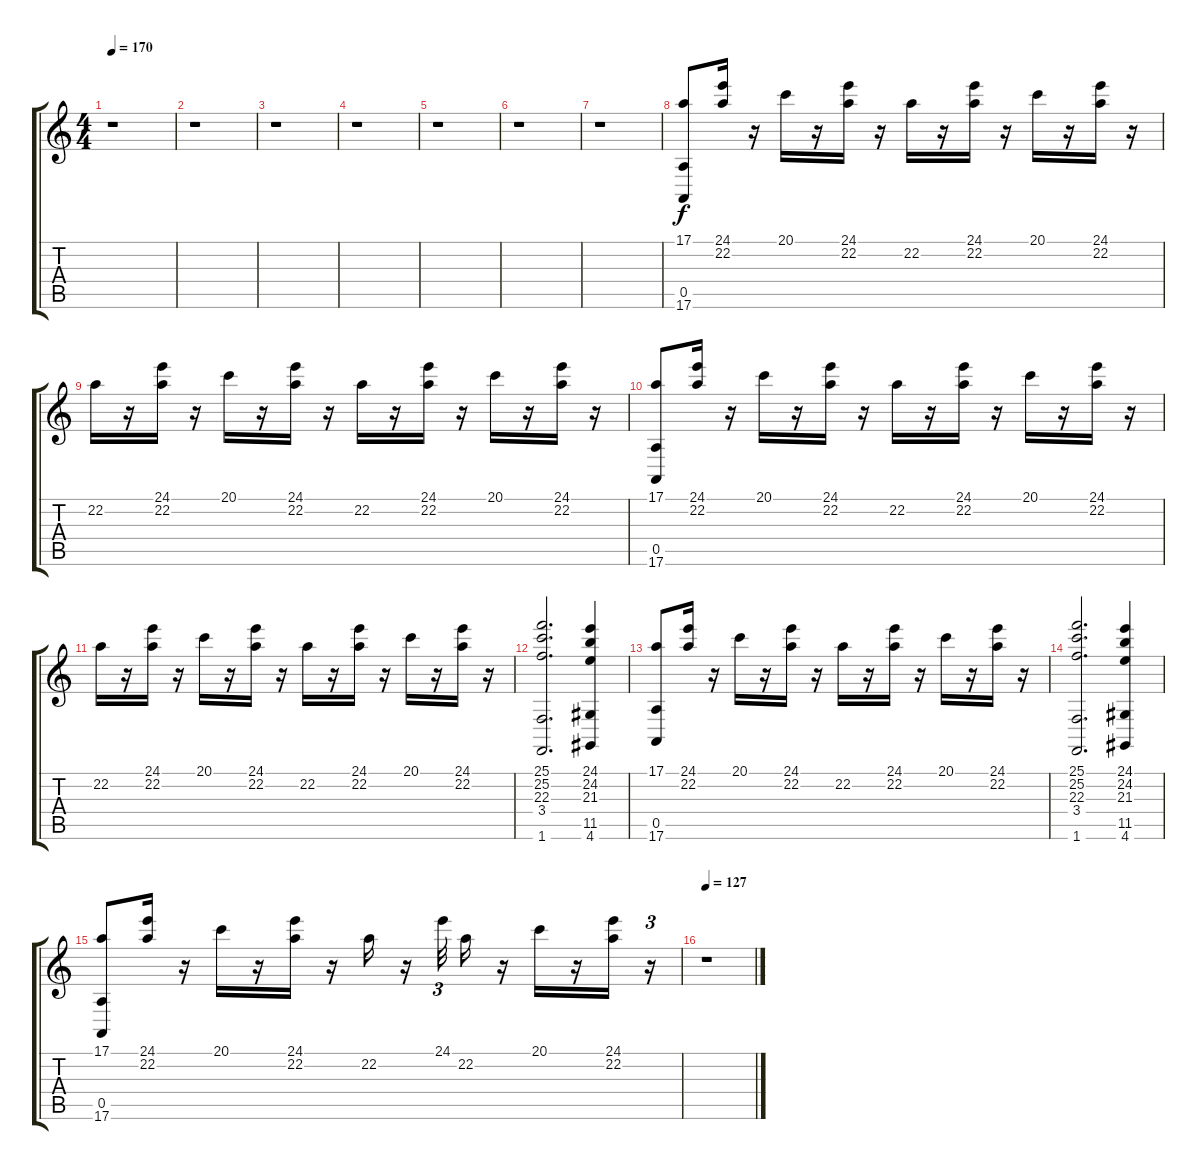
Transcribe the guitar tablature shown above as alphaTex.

\track "" {instrument stringensemble1}
\staff {score tabs}
\tuning (E4 B3 G3 D3 A2 E2) {hide}
\ts (4 4)
\tempo 170
\clef g2
\ks c
r.1{dy f} |
r.1 |
r.1 |
r.1 |
r.1 |
r.1 |
r.1 |
(17.1 0.5 17.6).8 (24.1 22.2).16 r.16 20.1.16 r.16 (24.1 22.2).16 r.16 22.2.16 r.16 (24.1 22.2).16 r.16 20.1.16 r.16 (24.1 22.2).16 r.16 |
22.2.16 r.16 (24.1 22.2).16 r.16 20.1.16 r.16 (24.1 22.2).16 r.16 22.2.16 r.16 (24.1 22.2).16 r.16 20.1.16 r.16 (24.1 22.2).16 r.16 |
(17.1 0.5 17.6).8 (24.1 22.2).16 r.16 20.1.16 r.16 (24.1 22.2).16 r.16 22.2.16 r.16 (24.1 22.2).16 r.16 20.1.16 r.16 (24.1 22.2).16 r.16 |
22.2.16 r.16 (24.1 22.2).16 r.16 20.1.16 r.16 (24.1 22.2).16 r.16 22.2.16 r.16 (24.1 22.2).16 r.16 20.1.16 r.16 (24.1 22.2).16 r.16 |
(25.1 25.2 22.3 3.4 1.6).2{d} (24.1 24.2 21.3 11.5 4.6).4 |
(17.1 0.5 17.6).8 (24.1 22.2).16 r.16 20.1.16 r.16 (24.1 22.2).16 r.16 22.2.16 r.16 (24.1 22.2).16 r.16 20.1.16 r.16 (24.1 22.2).16 r.16 |
(25.1 25.2 22.3 3.4 1.6).2{d} (24.1 24.2 21.3 11.5 4.6).4 |
(17.1 0.5 17.6).8 (24.1 22.2).16 r.16 20.1.16 r.16 (24.1 22.2).16 r.16 22.2.16 r.16 24.1.32{tu (3 2)} 22.2.16 r.16 20.1.16 r.16 (24.1 22.2).16 r.16{tu (3 2)} |
\tempo 127
r.1
